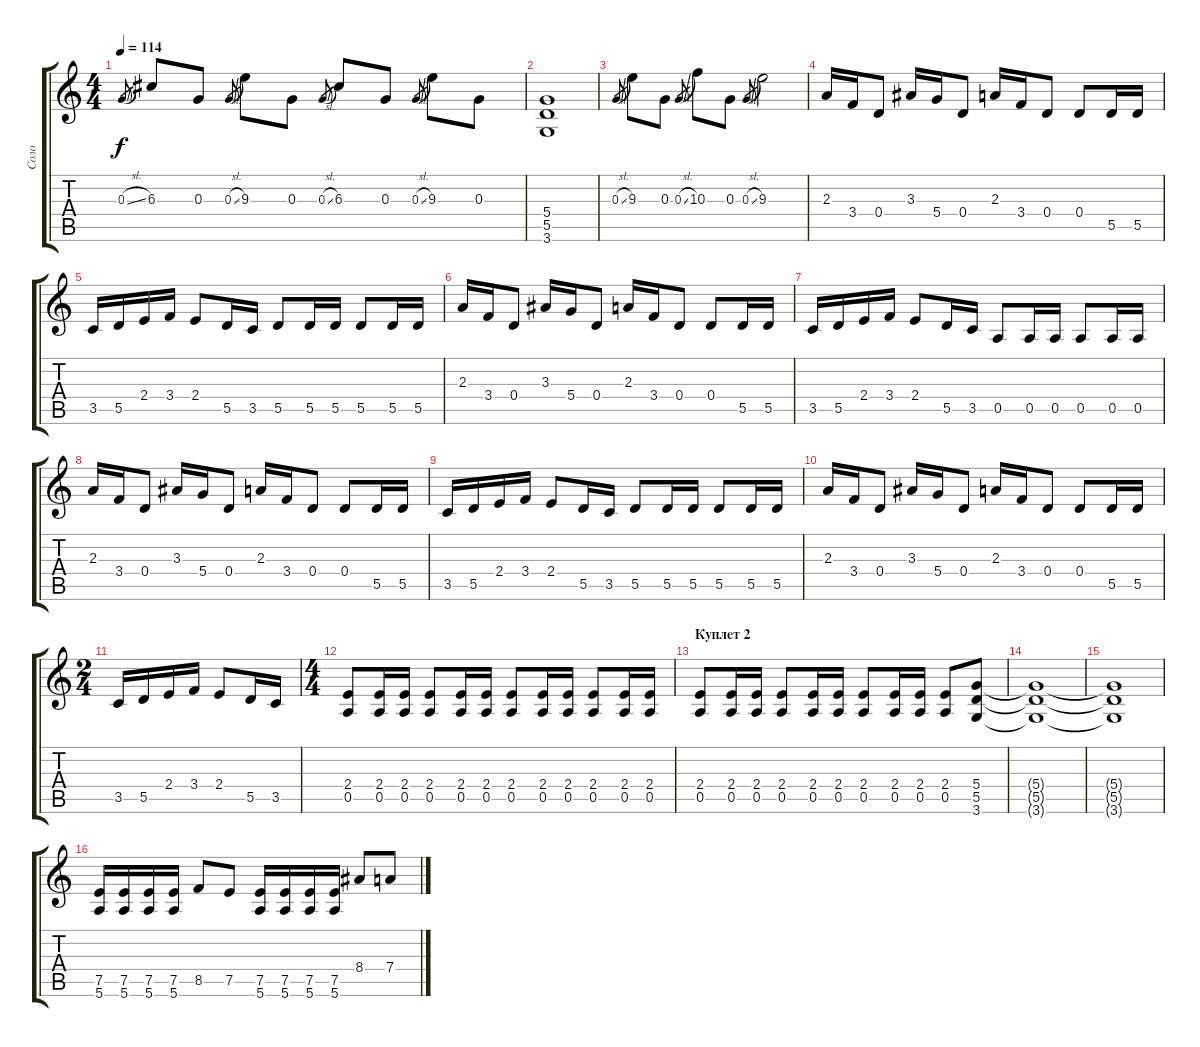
\track ("Соло" "Соло") {instrument overdrivenguitar}
\staff {score tabs}
\tuning (E4 B3 G3 D3 A2 E2) {hide}
\ts (4 4)
\tempo 114
\clef g2
\ks c
0.3{sl}.8{gr dy f} 6.3.8 0.3.8 0.3{sl}.8{gr} 9.3.8 0.3.8 0.3{sl}.8{gr} 6.3.8 0.3.8 0.3{sl}.8{gr} 9.3.8 0.3.8 |
(5.4 5.5 3.6).1 |
0.3{sl}.8{gr} 9.3.8 0.3.8 0.3{sl}.8{gr} 10.3.8 0.3.8 0.3{sl}.8{gr} 9.3.2 |
2.3.16 3.4.16 0.4.8 3.3.16 5.4.16 0.4.8 2.3.16 3.4.16 0.4.8 0.4.8 5.5.16 5.5.16 |
3.5.16 5.5.16 2.4.16 3.4.16 2.4.8 5.5.16 3.5.16 5.5.8 5.5.16 5.5.16 5.5.8 5.5.16 5.5.16 |
2.3.16 3.4.16 0.4.8 3.3.16 5.4.16 0.4.8 2.3.16 3.4.16 0.4.8 0.4.8 5.5.16 5.5.16 |
3.5.16 5.5.16 2.4.16 3.4.16 2.4.8 5.5.16 3.5.16 0.5.8 0.5.16 0.5.16 0.5.8 0.5.16 0.5.16 |
2.3.16 3.4.16 0.4.8 3.3.16 5.4.16 0.4.8 2.3.16 3.4.16 0.4.8 0.4.8 5.5.16 5.5.16 |
3.5.16 5.5.16 2.4.16 3.4.16 2.4.8 5.5.16 3.5.16 5.5.8 5.5.16 5.5.16 5.5.8 5.5.16 5.5.16 |
2.3.16 3.4.16 0.4.8 3.3.16 5.4.16 0.4.8 2.3.16 3.4.16 0.4.8 0.4.8 5.5.16 5.5.16 |
\ts (2 4)
3.5.16 5.5.16 2.4.16 3.4.16 2.4.8 5.5.16 3.5.16 |
\ts (4 4)
(2.4 0.5).8 (2.4 0.5).16 (2.4 0.5).16 (2.4 0.5).8 (2.4 0.5).16 (2.4 0.5).16 (2.4 0.5).8 (2.4 0.5).16 (2.4 0.5).16 (2.4 0.5).8 (2.4 0.5).16 (2.4 0.5).16 |
\section ("" "Куплет 2")
(2.4 0.5).8 (2.4 0.5).16 (2.4 0.5).16 (2.4 0.5).8 (2.4 0.5).16 (2.4 0.5).16 (2.4 0.5).8 (2.4 0.5).16 (2.4 0.5).16 (2.4 0.5).8 (5.4 5.5 3.6).8 |
(5.4{t} 5.5{t} 3.6{t}).1 |
(5.4{t} 5.5{t} 3.6{t}).1 |
(7.5 5.6).16 (7.5 5.6).16 (7.5 5.6).16 (7.5 5.6).16 8.5.8 7.5.8 (7.5 5.6).16 (7.5 5.6).16 (7.5 5.6).16 (7.5 5.6).16 8.4.8 7.4.8
